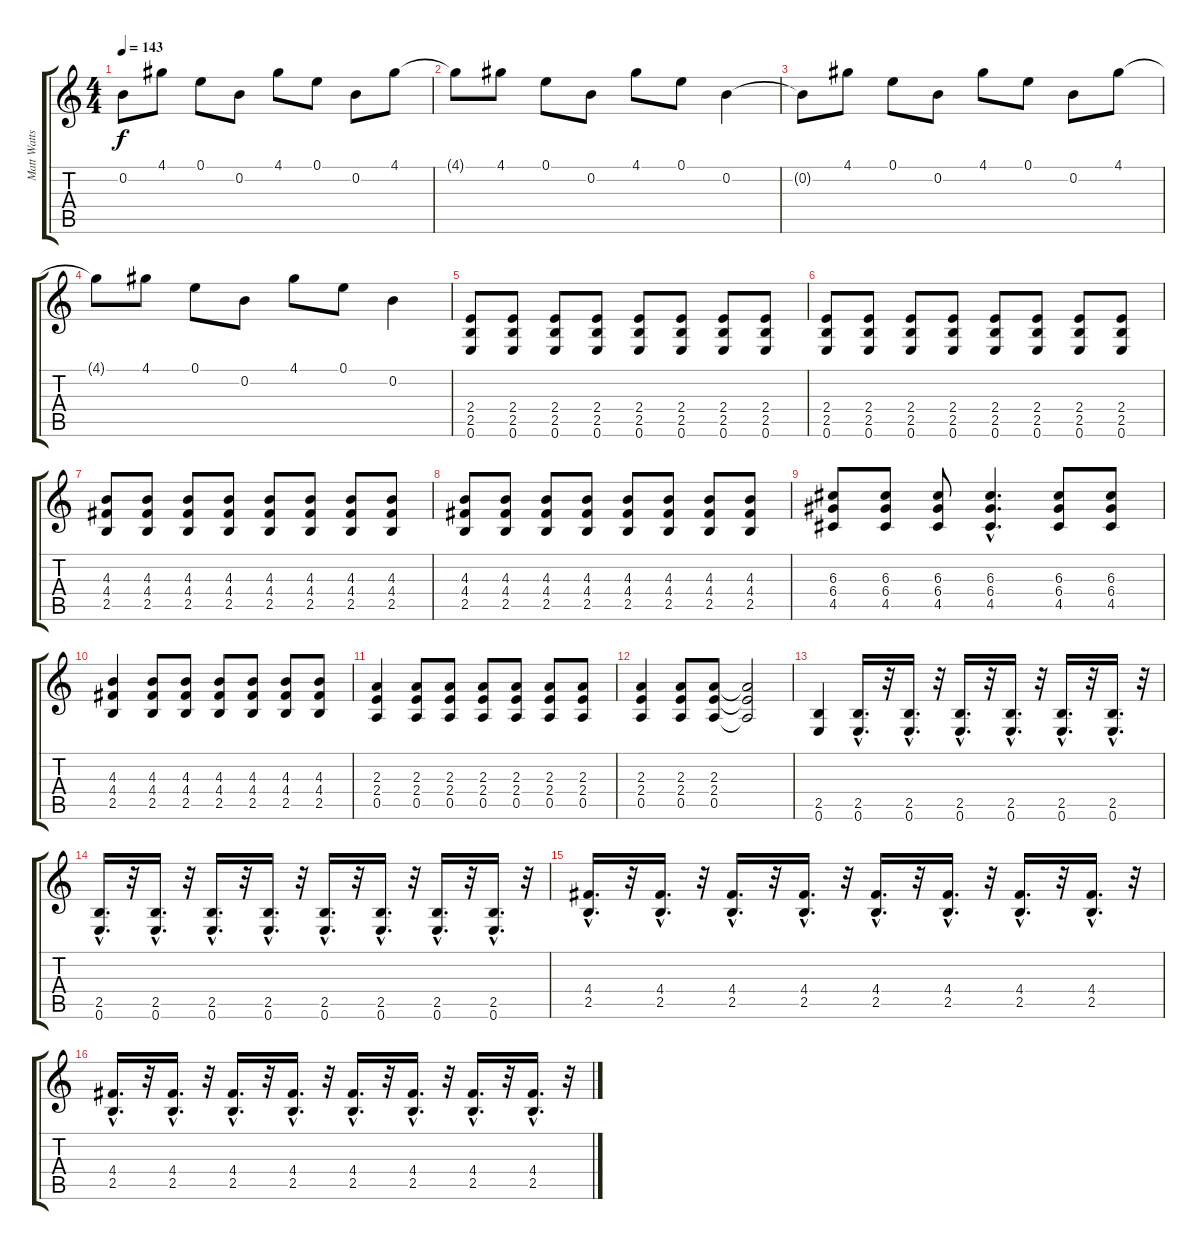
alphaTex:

\track ("Matt Watts - Guitar" "Matt Watts") {instrument distortionguitar}
\staff {score tabs}
\tuning (E4 B3 G3 D3 A2 E2) {hide}
\ts (4 4)
\tempo 143
\clef g2
\ks c
0.2{t}.8{dy f} 4.1.8 0.1.8 0.2.8 4.1.8 0.1.8 0.2.8 4.1.8 |
4.1{t}.8 4.1.8 0.1.8 0.2.8 4.1.8 0.1.8 0.2.4 |
0.2{t}.8 4.1.8 0.1.8 0.2.8 4.1.8 0.1.8 0.2.8 4.1.8 |
4.1{t}.8 4.1.8 0.1.8 0.2.8 4.1.8 0.1.8 0.2.4 |
(2.4 2.5 0.6).8{instrument distortionguitar} (2.4 2.5 0.6).8 (2.4 2.5 0.6).8 (2.4 2.5 0.6).8 (2.4 2.5 0.6).8 (2.4 2.5 0.6).8 (2.4 2.5 0.6).8 (2.4 2.5 0.6).8 |
(2.4 2.5 0.6).8 (2.4 2.5 0.6).8 (2.4 2.5 0.6).8 (2.4 2.5 0.6).8 (2.4 2.5 0.6).8 (2.4 2.5 0.6).8 (2.4 2.5 0.6).8 (2.4 2.5 0.6).8 |
(4.3 4.4 2.5).8 (4.3 4.4 2.5).8 (4.3 4.4 2.5).8 (4.3 4.4 2.5).8 (4.3 4.4 2.5).8 (4.3 4.4 2.5).8 (4.3 4.4 2.5).8 (4.3 4.4 2.5).8 |
(4.3 4.4 2.5).8 (4.3 4.4 2.5).8 (4.3 4.4 2.5).8 (4.3 4.4 2.5).8 (4.3 4.4 2.5).8 (4.3 4.4 2.5).8 (4.3 4.4 2.5).8 (4.3 4.4 2.5).8 |
(6.3 6.4 4.5).8 (6.3 6.4 4.5).8 (6.3 6.4 4.5).8 (6.3{hac} 6.4{hac} 4.5{hac}).4{d} (6.3 6.4 4.5).8 (6.3 6.4 4.5).8 |
(4.3 4.4 2.5).4 (4.3 4.4 2.5).8 (4.3 4.4 2.5).8 (4.3 4.4 2.5).8 (4.3 4.4 2.5).8 (4.3 4.4 2.5).8 (4.3 4.4 2.5).8 |
(2.3 2.4 0.5).4 (2.3 2.4 0.5).8 (2.3 2.4 0.5).8 (2.3 2.4 0.5).8 (2.3 2.4 0.5).8 (2.3 2.4 0.5).8 (2.3 2.4 0.5).8 |
(2.3 2.4 0.5).4 (2.3 2.4 0.5).8 (2.3 2.4 0.5).8 (2.3{t} 2.4{t} 0.5{t}).2 |
(2.5 0.6).4 (2.5{hac} 0.6{hac}).16{d} r.32 (2.5{hac} 0.6{hac}).16{d} r.32 (2.5{hac} 0.6{hac}).16{d} r.32 (2.5{hac} 0.6{hac}).16{d} r.32 (2.5{hac} 0.6{hac}).16{d} r.32 (2.5{hac} 0.6{hac}).16{d} r.32 |
(2.5{hac} 0.6{hac}).16{d} r.32 (2.5{hac} 0.6{hac}).16{d} r.32 (2.5{hac} 0.6{hac}).16{d} r.32 (2.5{hac} 0.6{hac}).16{d} r.32 (2.5{hac} 0.6{hac}).16{d} r.32 (2.5{hac} 0.6{hac}).16{d} r.32 (2.5{hac} 0.6{hac}).16{d} r.32 (2.5{hac} 0.6{hac}).16{d} r.32 |
(4.4{hac} 2.5{hac}).16{d} r.32 (4.4{hac} 2.5{hac}).16{d} r.32 (4.4{hac} 2.5{hac}).16{d} r.32 (4.4{hac} 2.5{hac}).16{d} r.32 (4.4{hac} 2.5{hac}).16{d} r.32 (4.4{hac} 2.5{hac}).16{d} r.32 (4.4{hac} 2.5{hac}).16{d} r.32 (4.4{hac} 2.5{hac}).16{d} r.32 |
(4.4{hac} 2.5{hac}).16{d} r.32 (4.4{hac} 2.5{hac}).16{d} r.32 (4.4{hac} 2.5{hac}).16{d} r.32 (4.4{hac} 2.5{hac}).16{d} r.32 (4.4{hac} 2.5{hac}).16{d} r.32 (4.4{hac} 2.5{hac}).16{d} r.32 (4.4{hac} 2.5{hac}).16{d} r.32 (4.4{hac} 2.5{hac}).16{d} r.32
